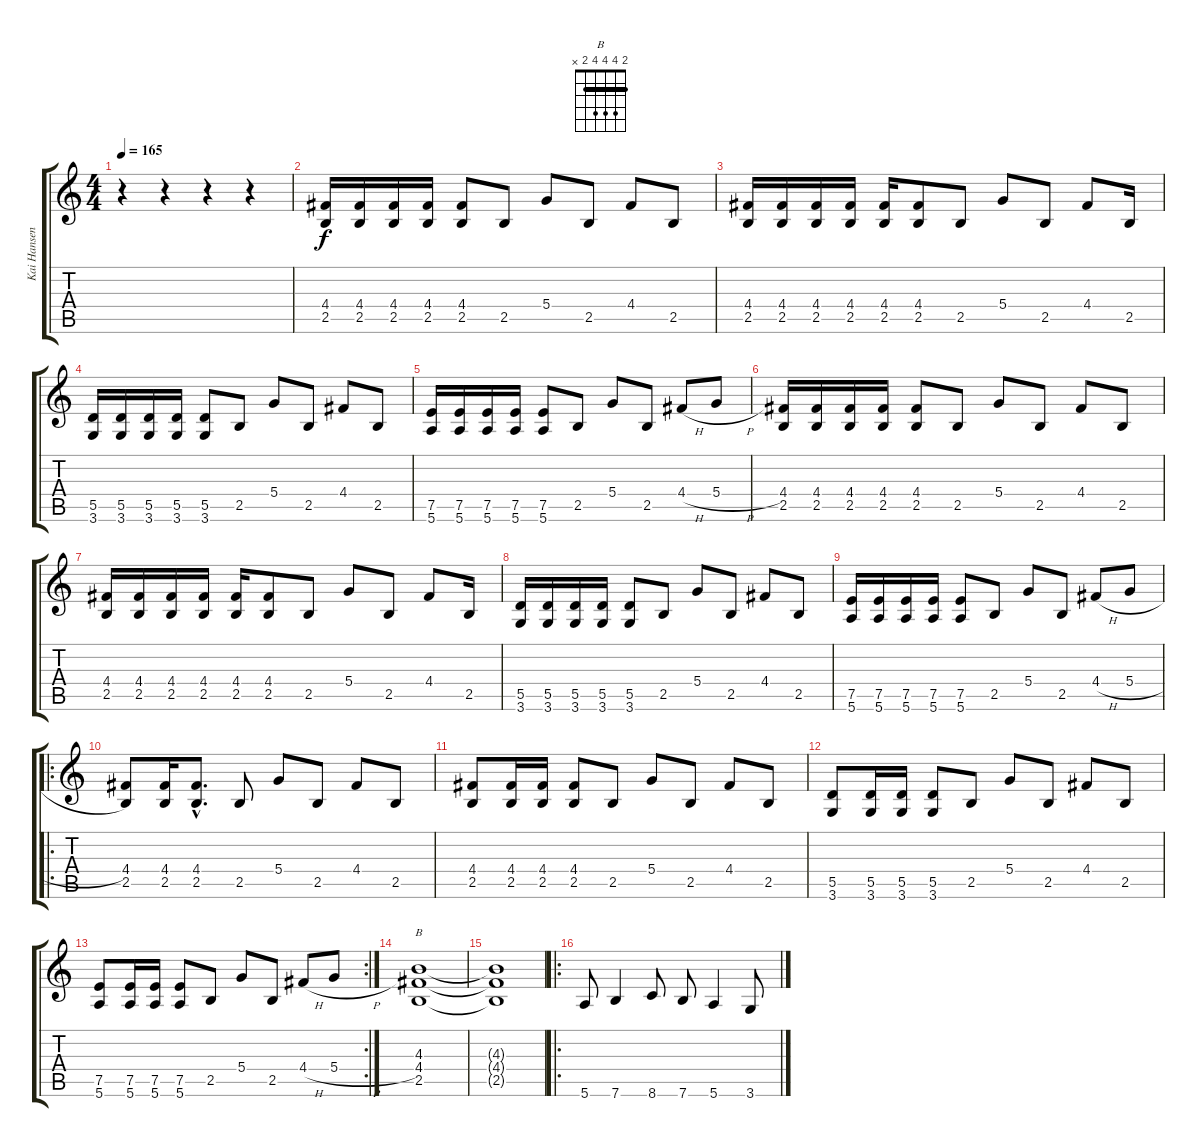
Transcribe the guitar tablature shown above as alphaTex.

\track ("Kai Hansen" "Kai Hansen") {instrument distortionguitar}
\staff {score tabs}
\tuning (E4 B3 G3 D3 A2 E2) {hide}
\chord ("B" 2 4 4 4 2 x) {barre 2}
\ts (4 4)
\tempo 165
\clef g2
\ks c
r.4{dy f instrument distortionguitar} r.4 r.4 r.4 |
(4.4 2.5).16 (4.4 2.5).16 (4.4 2.5).16 (4.4 2.5).16 (4.4 2.5).8 2.5.8 5.4.8 2.5.8 4.4.8 2.5.8 |
(4.4 2.5).16 (4.4 2.5).16 (4.4 2.5).16 (4.4 2.5).16 (4.4 2.5).16 (4.4 2.5).8 2.5.8 5.4.8 2.5.8 4.4.8 2.5.16 |
(5.5 3.6).16 (5.5 3.6).16 (5.5 3.6).16 (5.5 3.6).16 (5.5 3.6).8 2.5.8 5.4.8 2.5.8 4.4.8 2.5.8 |
(7.5 5.6).16 (7.5 5.6).16 (7.5 5.6).16 (7.5 5.6).16 (7.5 5.6).8 2.5.8 5.4.8 2.5.8 4.4{h}.8 5.4{h}.8 |
(4.4 2.5).16 (4.4 2.5).16 (4.4 2.5).16 (4.4 2.5).16 (4.4 2.5).8 2.5.8 5.4.8 2.5.8 4.4.8 2.5.8 |
(4.4 2.5).16 (4.4 2.5).16 (4.4 2.5).16 (4.4 2.5).16 (4.4 2.5).16 (4.4 2.5).8 2.5.8 5.4.8 2.5.8 4.4.8 2.5.16 |
(5.5 3.6).16 (5.5 3.6).16 (5.5 3.6).16 (5.5 3.6).16 (5.5 3.6).8 2.5.8 5.4.8 2.5.8 4.4.8 2.5.8 |
(7.5 5.6).16 (7.5 5.6).16 (7.5 5.6).16 (7.5 5.6).16 (7.5 5.6).8 2.5.8 5.4.8 2.5.8 4.4{h}.8 5.4{h}.8 |
\ro
(4.4 2.5).8 (4.4 2.5).16 (4.4{hac} 2.5{hac}).8{d} 2.5.8 5.4.8 2.5.8 4.4.8 2.5.8 |
(4.4 2.5).8 (4.4 2.5).16 (4.4 2.5).16 (4.4 2.5).8 2.5.8 5.4.8 2.5.8 4.4.8 2.5.8 |
(5.5 3.6).8 (5.5 3.6).16 (5.5 3.6).16 (5.5 3.6).8 2.5.8 5.4.8 2.5.8 4.4.8 2.5.8 |
\rc 2
(7.5 5.6).8 (7.5 5.6).16 (7.5 5.6).16 (7.5 5.6).8 2.5.8 5.4.8 2.5.8 4.4{h}.8 5.4{h}.8 |
(4.3 4.4 2.5).1{ch "B"} |
(4.3{t} 4.4{t} 2.5{t}).1 |
\ro
5.6.8 7.6.4 8.6.8 7.6.8 5.6.4 3.6.8
